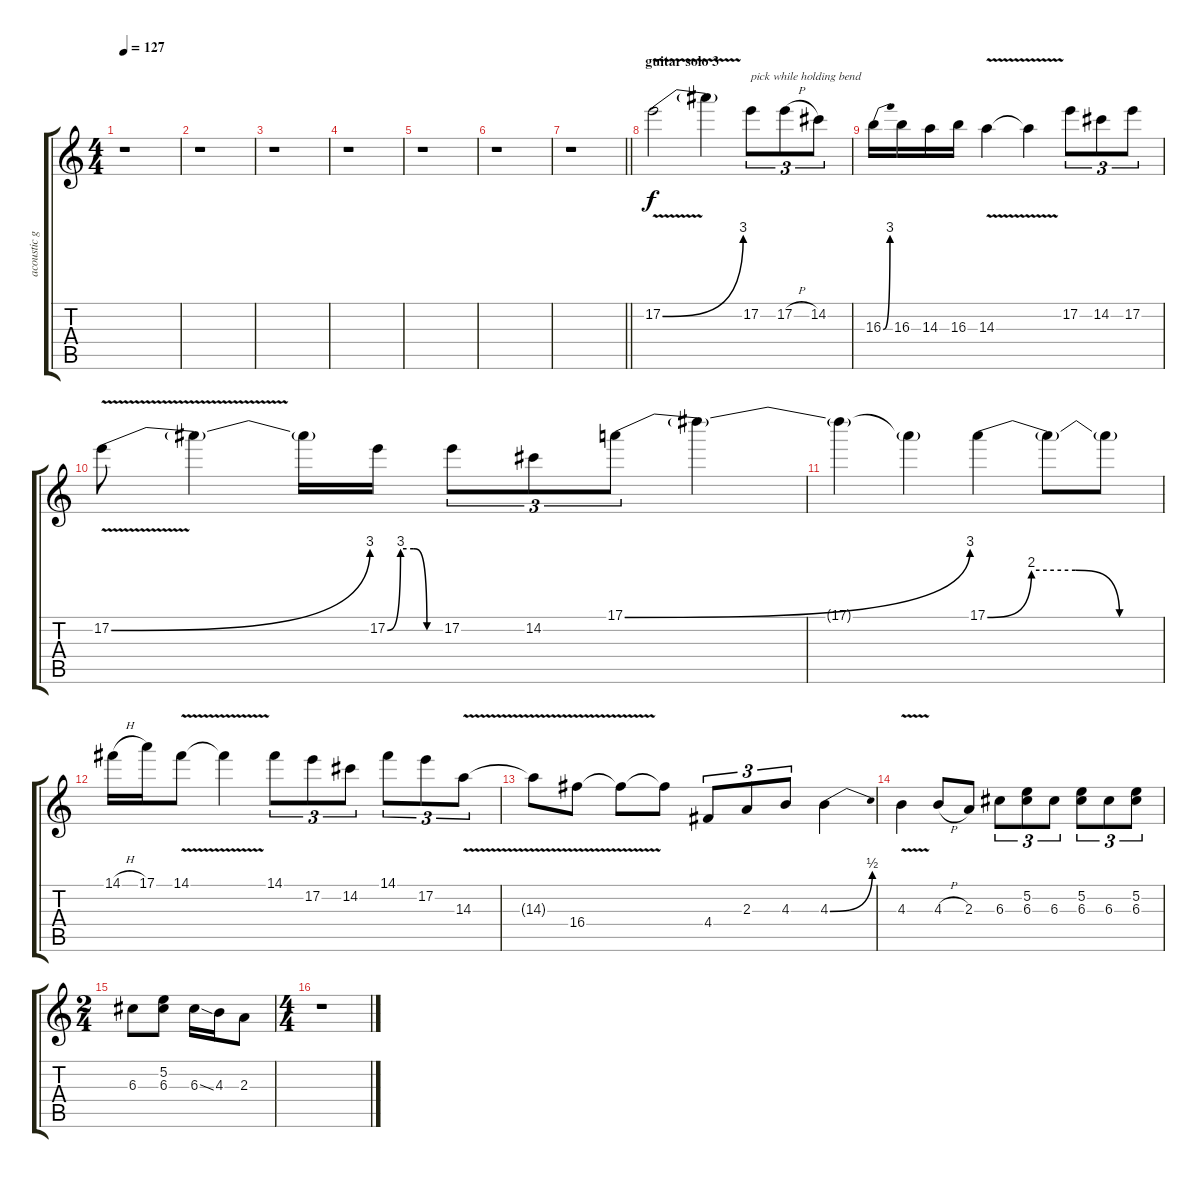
\track ("acoustic guitar" "acoustic g") {instrument acousticguitarsteel}
\staff {score tabs}
\tuning (E4 B3 G3 D3 A2 E2) {hide}
\ts (4 4)
\tempo 127
\clef g2
\ks c
r.1{dy f} |
r.1 |
r.1 |
r.1 |
r.1 |
r.1 |
\barLineRight lightlight
r.1 |
\section ("" "guitar solo 3")
17.2{be (bend 0 0 60 12) v}.2 17.2{t}.4 17.2.8{tu (3 2) txt "pick while holding bend"} 17.2{h}.8{tu (3 2)} 14.2.8{tu (3 2)} |
16.3{be (bend 0 0 60 12)}.16 16.3.16 14.3.16 16.3.16 14.3{v}.4 14.3{t}.4 17.2.8{tu (3 2)} 14.2.8{tu (3 2)} 17.2.8{tu (3 2)} |
17.2{be (bend 0 0 60 12) v}.8 17.2{t}.4 17.2{t}.16 17.2{be (custom 0 0 15 12 30 12 45 0 60 0)}.16 17.2.8{tu (3 2)} 14.2.8{tu (3 2)} 17.1{be (bend 0 0 60 12)}.8{tu (3 2)} 17.1{t}.4 |
17.1{t}.4 17.1{t}.4 17.1{be (custom 0 0 15 8 30 8 45 0 60 0)}.4 17.1{t}.8 17.1{t}.8 |
14.1{h}.16 17.1.16 14.1{v}.8 14.1{t}.4 14.1.8{tu (3 2)} 17.2.8{tu (3 2)} 14.2.8{tu (3 2)} 14.1.8{tu (3 2)} 17.2.8{tu (3 2)} 14.3{v}.8{tu (3 2)} |
14.3{t}.8 16.4{v}.8 16.4{t}.8 16.4{t}.8 4.4.8{tu (3 2)} 2.3.8{tu (3 2)} 4.3.8{tu (3 2)} 4.3{be (bend 0 0 60 2)}.4 |
4.3{v}.4 4.3{h}.8 2.3.8 6.3.8{tu (3 2)} (5.2 6.3).8{tu (3 2)} 6.3.8{tu (3 2)} (5.2 6.3).8{tu (3 2)} 6.3.8{tu (3 2)} (5.2 6.3).8{tu (3 2)} |
\ts (2 4)
6.3.8 (5.2 6.3).8 6.3{ss}.16 4.3.16 2.3.8 |
\ts (4 4)
r.1
